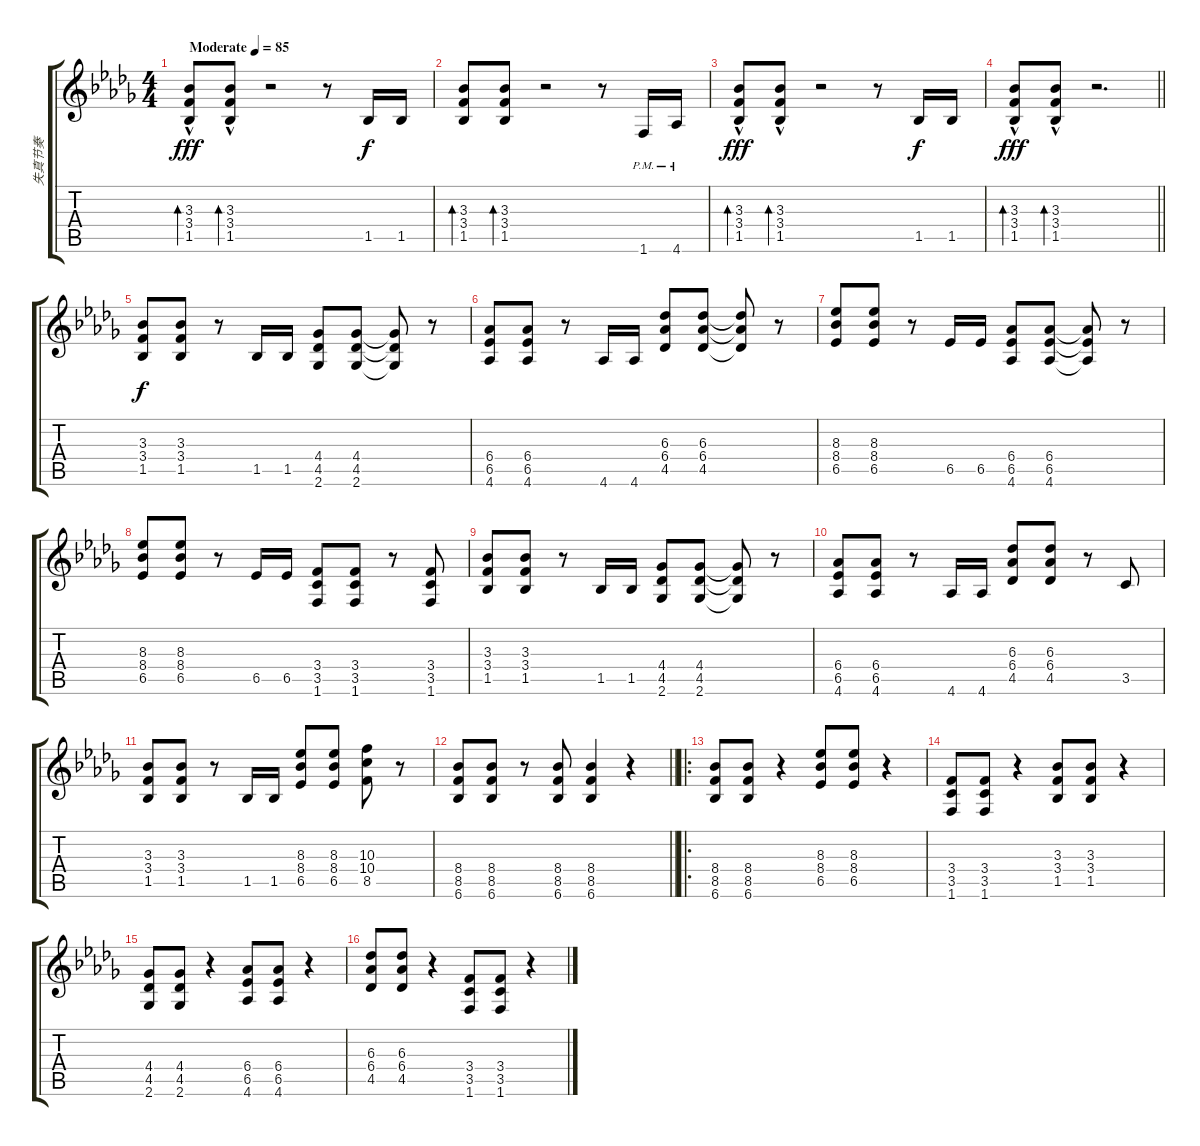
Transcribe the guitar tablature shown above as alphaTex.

\track ("失真节奏" "失真节奏") {instrument distortionguitar}
\staff {score tabs}
\tuning (E4 B3 G3 D3 A2 E2) {hide}
\ts (4 4)
\tempo (85 "Moderate")
\clef g2
\ks db
(3.3 3.4 1.5{hac}).8{bd 30 dy fff instrument distortionguitar} (3.3 3.4 1.5{hac}).8{bd 30} r.2 r.8 1.5.16{dy f} 1.5.16 |
(3.3 3.4 1.5).8{bd 30} (3.3 3.4 1.5).8{bd 30} r.2 r.8 1.6{pm}.16 4.6{pm}.16 |
(3.3 3.4 1.5{hac}).8{bd 30 dy fff} (3.3 3.4 1.5{hac}).8{bd 30} r.2{txt ""} r.8 1.5.16{dy f} 1.5.16 |
\barLineRight lightlight
(3.3 3.4 1.5{hac}).8{bd 30 dy fff} (3.3 3.4 1.5{hac}).8{bd 30} r.2{d} |
(3.3 3.4 1.5).8{dy f} (3.3 3.4 1.5).8 r.8 1.5.16 1.5.16 (4.4 4.5 2.6).8 (4.4 4.5 2.6).8 (4.4{t} 4.5{t} 2.6{t}).8 r.8 |
(6.4 6.5 4.6).8 (6.4 6.5 4.6).8 r.8 4.6.16 4.6.16 (6.3 6.4 4.5).8 (6.3 6.4 4.5).8 (6.3{t} 6.4{t} 4.5{t}).8 r.8 |
(8.3 8.4 6.5).8 (8.3 8.4 6.5).8 r.8 6.5.16 6.5.16 (6.4 6.5 4.6).8 (6.4 6.5 4.6).8 (6.4{t} 6.5{t} 4.6{t}).8 r.8 |
(8.3 8.4 6.5).8 (8.3 8.4 6.5).8 r.8 6.5.16 6.5.16 (3.4 3.5 1.6).8 (3.4 3.5 1.6).8 r.8 (3.4 3.5 1.6).8 |
(3.3 3.4 1.5).8 (3.3 3.4 1.5).8 r.8 1.5.16 1.5.16 (4.4 4.5 2.6).8 (4.4 4.5 2.6).8 (4.4{t} 4.5{t} 2.6{t}).8 r.8 |
(6.4 6.5 4.6).8 (6.4 6.5 4.6).8 r.8 4.6.16 4.6.16 (6.3 6.4 4.5).8 (6.3 6.4 4.5).8 r.8 3.5.8 |
(3.3 3.4 1.5).8 (3.3 3.4 1.5).8 r.8 1.5.16 1.5.16 (8.3 8.4 6.5).8 (8.3 8.4 6.5).8 (10.3 10.4 8.5).8 r.8 |
\barLineRight lightlight
(8.4 8.5 6.6).8 (8.4 8.5 6.6).8 r.8 (8.4 8.5 6.6).8 (8.4 8.5 6.6).4 r.4 |
\ro
(8.4 8.5 6.6).8 (8.4 8.5 6.6).8 r.4 (8.3 8.4 6.5).8 (8.3 8.4 6.5).8 r.4 |
(3.4 3.5 1.6).8 (3.4 3.5 1.6).8 r.4 (3.3 3.4 1.5).8 (3.3 3.4 1.5).8 r.4 |
(4.4 4.5 2.6).8 (4.4 4.5 2.6).8 r.4 (6.4 6.5 4.6).8 (6.4 6.5 4.6).8 r.4 |
(6.3 6.4 4.5).8 (6.3 6.4 4.5).8 r.4 (3.4 3.5 1.6).8 (3.4 3.5 1.6).8 r.4
